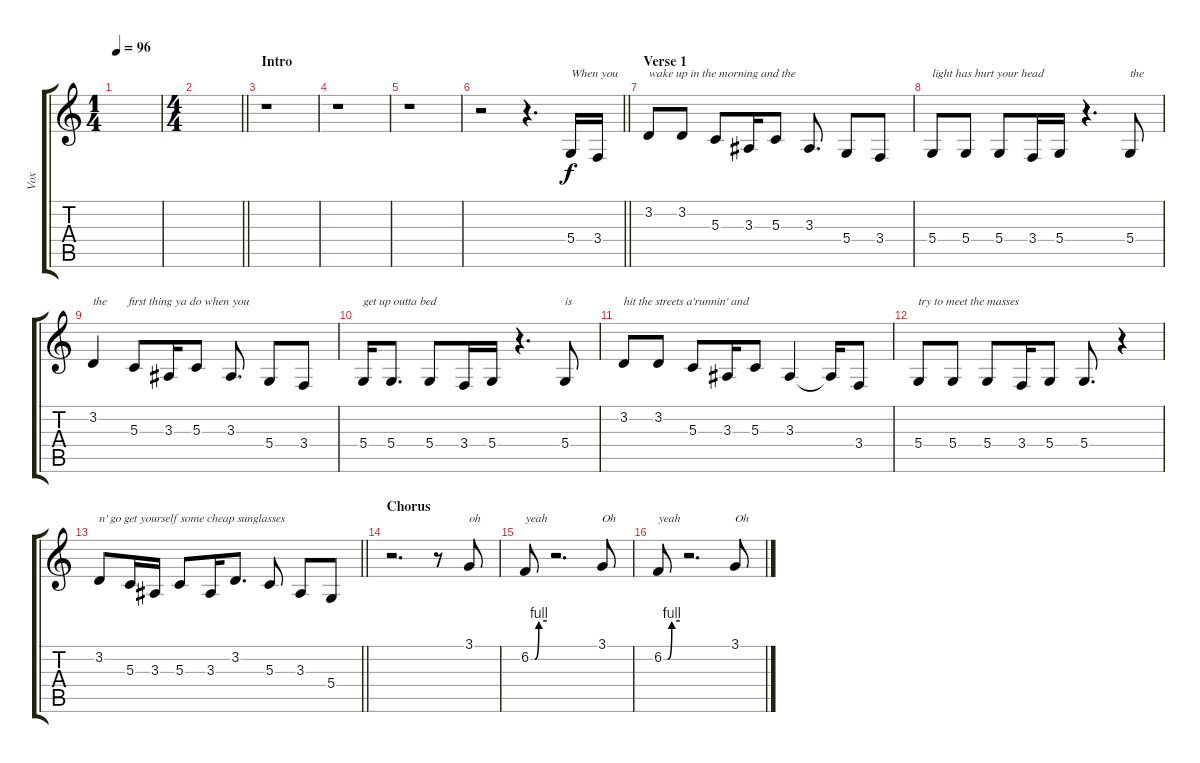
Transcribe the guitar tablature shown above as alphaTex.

\track ("Vox" "Vox") {instrument altosax}
\staff {score tabs}
\tuning (E4 B3 G3 D3 A2 E2) {hide}
\ts (1 4)
\tempo 96
\clef g2
\ks c
|
\ts (4 4)
\barLineRight lightlight
|
\section ("" "Intro")
r.1 |
r.1 |
r.1 |
\barLineRight lightlight
r.2 r.4{d} 5.4.16{txt "When you"} 3.4.16 |
\section ("" "Verse 1")
3.2.8{txt "wake up in the morning and the"} 3.2.8 5.3.8 3.3.16 5.3.8 3.3.8{d} 5.4.8 3.4.8 |
5.4.8{txt "light has hurt your head"} 5.4.8 5.4.8 3.4.16 5.4.16 r.4{d} 5.4.8{txt "the"} |
3.2.4{txt "the       first thing ya do when you"} 5.3.8 3.3.16 5.3.8 3.3.8{d} 5.4.8 3.4.8 |
5.4.16{txt "get up outta bed"} 5.4.8{d} 5.4.8 3.4.16 5.4.16 r.4{d} 5.4.8{txt "is"} |
3.2.8{txt "hit the streets a'runnin' and"} 3.2.8 5.3.8 3.3.16 5.3.8 3.3.4 3.3{t}.16 3.4.8 |
5.4.8{txt "try to meet the masses"} 5.4.8 5.4.8 3.4.16 5.4.8 5.4.8{d} r.4 |
\barLineRight lightlight
3.2.8{txt "n' go get yourself some cheap sunglasses"} 5.3.16 3.3.16 5.3.8 3.3.16 3.2.8{d} 5.3.8 3.3.8 5.4.8 |
\section ("" "Chorus")
r.2{d} r.8 3.1.8{txt "oh"} |
6.2{be (custom 0 0 15 0 30 4 60 4)}.8{txt "yeah"} r.2{d} 3.1.8{txt "Oh"} |
6.2{be (custom 0 0 15 0 30 4 60 4)}.8{txt "yeah"} r.2{d} 3.1.8{txt "Oh"}
